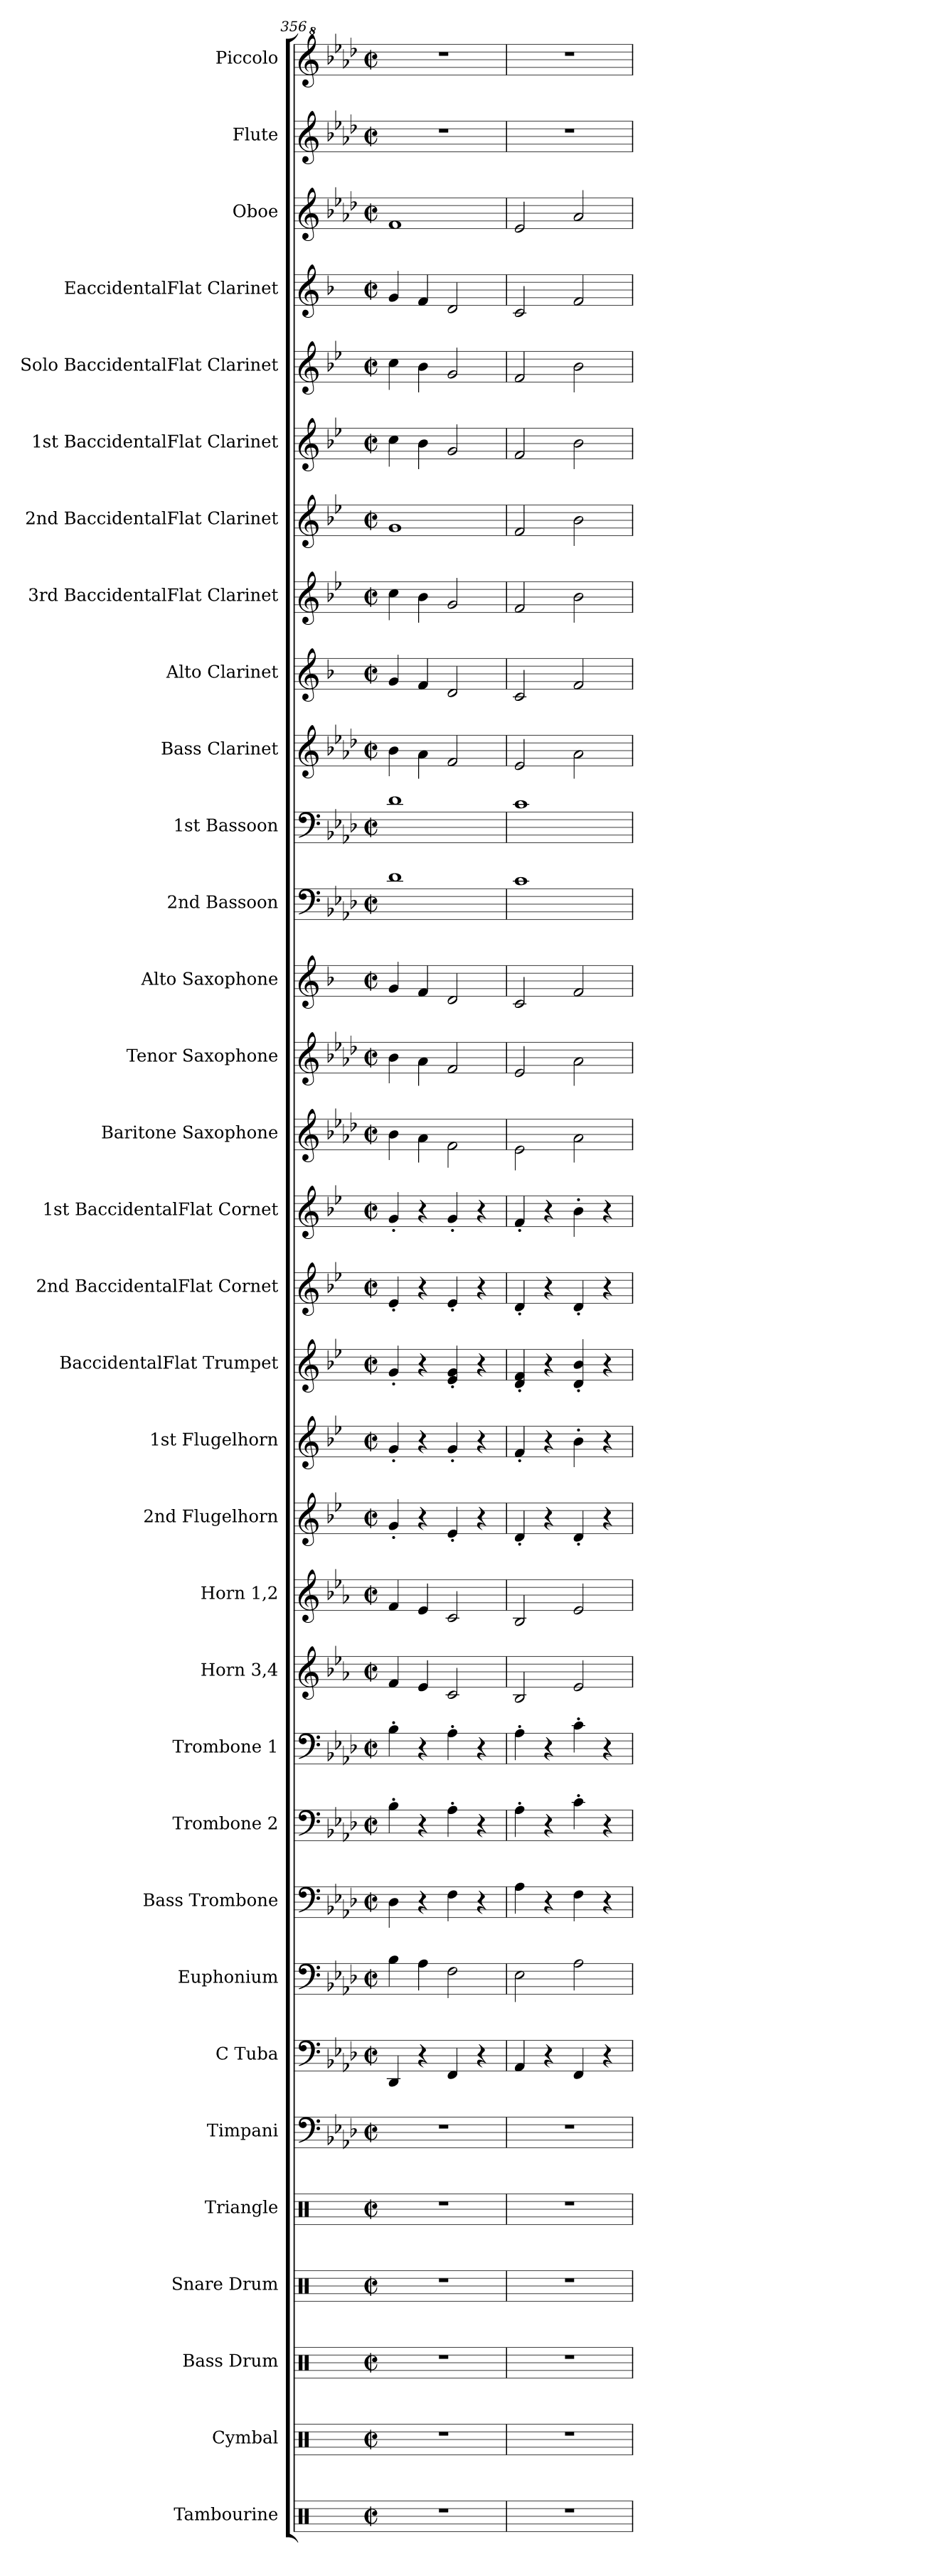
**kern	**kern	**kern	**kern	**kern	**kern	**kern	**kern	**kern	**kern	**kern	**kern	**kern	**kern	**kern	**kern	**kern	**kern	**kern	**kern	**kern	**kern	**kern	**kern	**kern	**kern	**kern	**kern	**kern	**kern	**kern	**kern	**kern
*part33	*part32	*part31	*part30	*part29	*part28	*part27	*part26	*part25	*part24	*part23	*part22	*part21	*part20	*part19	*part18	*part17	*part16	*part15	*part14	*part13	*part12	*part11	*part10	*part9	*part8	*part7	*part6	*part5	*part4	*part3	*part2	*part1
*staff33	*staff32	*staff31	*staff30	*staff29	*staff28	*staff27	*staff26	*staff25	*staff24	*staff23	*staff22	*staff21	*staff20	*staff19	*staff18	*staff17	*staff16	*staff15	*staff14	*staff13	*staff12	*staff11	*staff10	*staff9	*staff8	*staff7	*staff6	*staff5	*staff4	*staff3	*staff2	*staff1
*I"Tambourine	*I"Cymbal	*I"Bass Drum	*I"Snare Drum	*I"Triangle	*I"Timpani	*I"C Tuba	*I"Euphonium	*I"Bass Trombone	*I"Trombone 2	*I"Trombone 1	*I"Horn 3,4	*I"Horn 1,2	*I"2nd Flugelhorn	*I"1st Flugelhorn	*I"BaccidentalFlat Trumpet	*I"2nd BaccidentalFlat Cornet	*I"1st BaccidentalFlat Cornet	*I"Baritone Saxophone	*I"Tenor Saxophone	*I"Alto Saxophone	*I"2nd Bassoon	*I"1st Bassoon	*I"Bass Clarinet	*I"Alto Clarinet	*I"3rd BaccidentalFlat Clarinet	*I"2nd BaccidentalFlat Clarinet	*I"1st BaccidentalFlat Clarinet	*I"Solo BaccidentalFlat Clarinet	*I"EaccidentalFlat Clarinet	*I"Oboe	*I"Flute	*I"Piccolo
*I'Tamb.	*I'Cym.	*I'B. Dr.	*I'Sn. Dr.	*I'Trgl.	*I'Timp.	*I'C Tu.	*I'Eu.	*I'B. Trb.	*I'Trb. 2	*I'Trb. 1	*I'Hn. 3,4	*I'Hn. 1,2	*I'2nd Flghn.	*I'1st Flghn.	*I'BaccidentalFlat Tpt.	*I'2nd BaccidentalFlat Cnt.	*I'1st BaccidentalFlat Cnt.	*I'Bar. Sax.	*I'T. Sax.	*I'A. Sax.	*I'2nd Bsn.	*I'1st Bsn.	*I'B. Cl.	*I'A. Cl.	*I'3rd BaccidentalFlat Cl.	*I'2nd BaccidentalFlat Cl.	*I'1st BaccidentalFlat Cl.	*I'Solo BaccidentalFlat Cl.	*I'EaccidentalFlat Cl.	*I'Ob.	*I'Fl.	*I'Picc.
*clefX	*clefX	*clefX	*clefX	*clefX	*clefF4	*clefF4	*clefF4	*clefF4	*clefF4	*clefF4	*clefG2	*clefG2	*clefG2	*clefG2	*clefG2	*clefG2	*clefG2	*clefG2	*clefG2	*clefG2	*clefF4	*clefF4	*clefG2	*clefG2	*clefG2	*clefG2	*clefG2	*clefG2	*clefG2	*clefG2	*clefG2	*clefG^2
*	*	*	*	*	*	*	*	*	*	*	*ITrd4c7	*ITrd4c7	*ITrd1c2	*ITrd1c2	*ITrd1c2	*ITrd1c2	*ITrd1c2	*ITrd12c21	*ITrd8c14	*ITrd5c9	*	*	*ITrd8c14	*ITrd5c9	*ITrd1c2	*ITrd1c2	*ITrd1c2	*ITrd1c2	*ITrd-2c-3	*	*	*ITrd-7c-12
*k[]	*k[]	*k[]	*k[]	*k[]	*k[b-e-a-d-]	*k[b-e-a-d-]	*k[b-e-a-d-]	*k[b-e-a-d-]	*k[b-e-a-d-]	*k[b-e-a-d-]	*k[b-e-a-d-]	*k[b-e-a-d-]	*k[b-e-a-d-]	*k[b-e-a-d-]	*k[b-e-a-d-]	*k[b-e-a-d-]	*k[b-e-a-d-]	*k[b-e-a-d-]	*k[b-e-a-d-]	*k[b-e-a-d-]	*k[b-e-a-d-]	*k[b-e-a-d-]	*k[b-e-a-d-]	*k[b-e-a-d-]	*k[b-e-a-d-]	*k[b-e-a-d-]	*k[b-e-a-d-]	*k[b-e-a-d-]	*k[b-e-a-d-]	*k[b-e-a-d-]	*k[b-e-a-d-]	*k[b-e-a-d-]
*M4/4	*M4/4	*M4/4	*M4/4	*M4/4	*M4/4	*M4/4	*M4/4	*M4/4	*M4/4	*M4/4	*M4/4	*M4/4	*M4/4	*M4/4	*M4/4	*M4/4	*M4/4	*M4/4	*M4/4	*M4/4	*M4/4	*M4/4	*M4/4	*M4/4	*M4/4	*M4/4	*M4/4	*M4/4	*M4/4	*M4/4	*M4/4	*M4/4
*met(c|)	*met(c|)	*met(c|)	*met(c|)	*met(c|)	*met(c|)	*met(c|)	*met(c|)	*met(c|)	*met(c|)	*met(c|)	*met(c|)	*met(c|)	*met(c|)	*met(c|)	*met(c|)	*met(c|)	*met(c|)	*met(c|)	*met(c|)	*met(c|)	*met(c|)	*met(c|)	*met(c|)	*met(c|)	*met(c|)	*met(c|)	*met(c|)	*met(c|)	*met(c|)	*met(c|)	*met(c|)	*met(c|)
=356	=356	=356	=356	=356	=356	=356	=356	=356	=356	=356	=356	=356	=356	=356	=356	=356	=356	=356	=356	=356	=356	=356	=356	=356	=356	=356	=356	=356	=356	=356	=356	=356
1r	1r	1r	1r	1r	1r	4DD-/	4B-\	4D-\	4B-'\	4B-'\	4B-/	4B-/	4f'/	4f'/	4f'/	4d-'/	4f'/	4B-\	4B-\	4B-/	1d-	1d-	4B-\	4B-/	4b-\	1f	4b-\	4b-\	4b-/	1f	1r	1r
.	.	.	.	.	.	4r	4A-\	4r	4r	4r	4A-/	4A-/	4r	4r	4r	4r	4r	4A-\	4A-\	4A-/	.	.	4A-\	4A-/	4a-\	.	4a-\	4a-\	4a-/	.	.	.
.	.	.	.	.	.	4FF/	2F\	4F\	4A-'\	4A-'\	2F/	2F/	4d-'/	4f'/	4d-/' 4f/'	4d-'/	4f'/	2F\	2F/	2F/	.	.	2F/	2F/	2f/	.	2f/	2f/	2f/	.	.	.
.	.	.	.	.	.	4r	.	4r	4r	4r	.	.	4r	4r	4r	4r	4r	.	.	.	.	.	.	.	.	.	.	.	.	.	.	.
=357	=357	=357	=357	=357	=357	=357	=357	=357	=357	=357	=357	=357	=357	=357	=357	=357	=357	=357	=357	=357	=357	=357	=357	=357	=357	=357	=357	=357	=357	=357	=357	=357
1r	1r	1r	1r	1r	1r	4AA-/	2E-\	4A-\	4A-'\	4A-'\	2E-/	2E-/	4c'/	4e-'/	4c/' 4e-/'	4c'/	4e-'/	2E-\	2E-/	2E-/	1c	1c	2E-/	2E-/	2e-/	2e-/	2e-/	2e-/	2e-/	2e-/	1r	1r
.	.	.	.	.	.	4r	.	4r	4r	4r	.	.	4r	4r	4r	4r	4r	.	.	.	.	.	.	.	.	.	.	.	.	.	.	.
.	.	.	.	.	.	4FF/	2A-\	4F\	4c'\	4c'\	2A-/	2A-/	4c'/	4a-'\	4c/' 4a-/'	4c'/	4a-'\	2A-\	2A-\	2A-/	.	.	2A-\	2A-/	2a-\	2a-\	2a-\	2a-\	2a-/	2a-/	.	.
.	.	.	.	.	.	4r	.	4r	4r	4r	.	.	4r	4r	4r	4r	4r	.	.	.	.	.	.	.	.	.	.	.	.	.	.	.
=	=	=	=	=	=	=	=	=	=	=	=	=	=	=	=	=	=	=	=	=	=	=	=	=	=	=	=	=	=	=	=	=
*-	*-	*-	*-	*-	*-	*-	*-	*-	*-	*-	*-	*-	*-	*-	*-	*-	*-	*-	*-	*-	*-	*-	*-	*-	*-	*-	*-	*-	*-	*-	*-	*-
